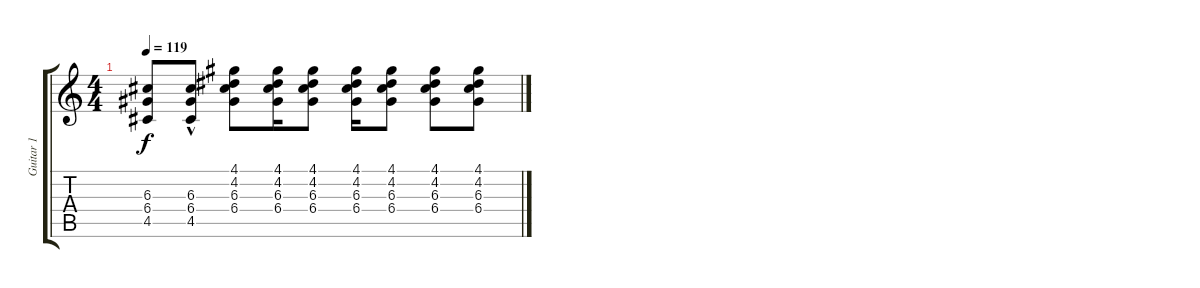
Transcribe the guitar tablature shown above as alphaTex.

\track ("Guitar 1" "Guitar 1") {instrument acousticguitarnylon}
\staff {score tabs}
\tuning (E4 B3 G3 D3 A2 E2) {hide}
\ts (4 4)
\tempo 119
\clef g2
\ks c
(6.3 6.4 4.5).8{dy f} (6.3 6.4 4.5{hac}).8 (4.1 4.2 6.3 6.4).8 (4.1 4.2 6.3 6.4).16 (4.1 4.2 6.3 6.4).8 (4.1 4.2 6.3 6.4).16 (4.1 4.2 6.3 6.4).8 (4.1 4.2 6.3 6.4).8 (4.1 4.2 6.3 6.4).8
